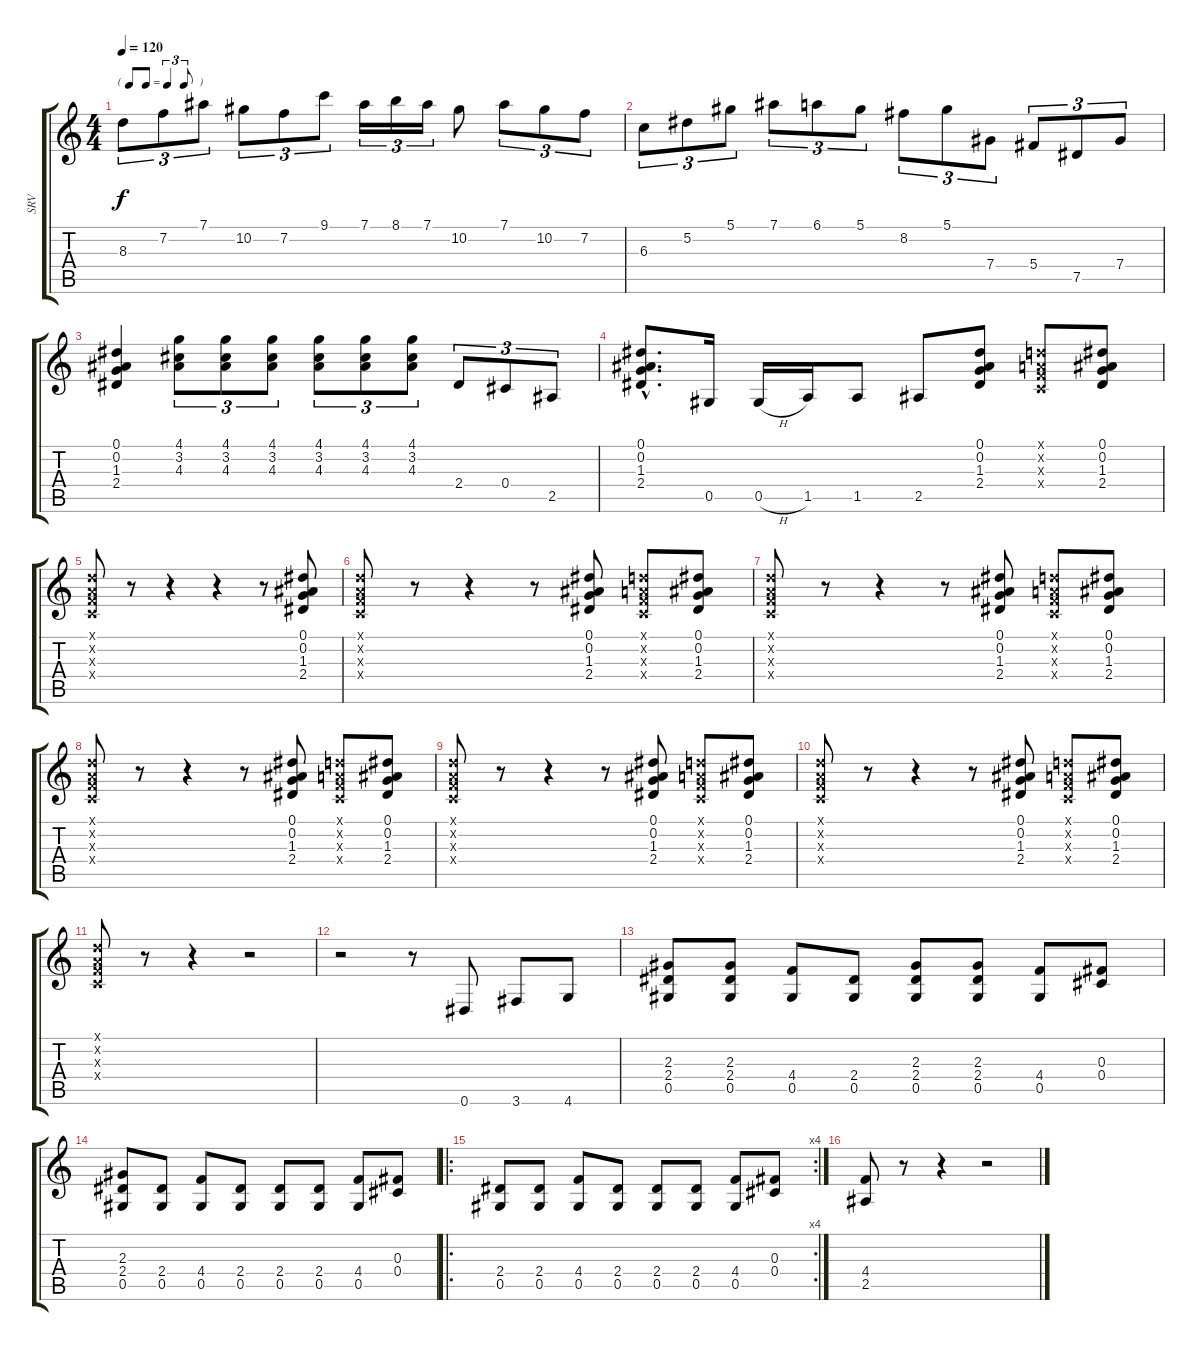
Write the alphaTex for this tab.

\track ("SRV" "SRV") {instrument acousticguitarnylon}
\staff {score tabs}
\tuning (Eb4 Bb3 Gb3 Db3 Ab2 Eb2) {hide}
\ts (4 4)
\tf triplet8th
\tempo 120
\clef g2
\ks c
8.3.8{tu (3 2) dy f instrument acousticguitarnylon} 7.2.8{tu (3 2)} 7.1.8{tu (3 2)} 10.2.8{tu (3 2)} 7.2.8{tu (3 2)} 9.1.8{tu (3 2)} 7.1.16{tu (3 2)} 8.1.16{tu (3 2)} 7.1.16{tu (3 2)} 10.2.8 7.1.8{tu (3 2)} 10.2.8{tu (3 2)} 7.2.8{tu (3 2)} |
6.3.8{tu (3 2)} 5.2.8{tu (3 2)} 5.1.8{tu (3 2)} 7.1.8{tu (3 2)} 6.1.8{tu (3 2)} 5.1.8{tu (3 2)} 8.2.8{tu (3 2)} 5.1.8{tu (3 2)} 7.4.8{tu (3 2)} 5.4.8{tu (3 2)} 7.5.8{tu (3 2)} 7.4.8{tu (3 2)} |
(0.1 0.2 1.3 2.4).4 (4.1 3.2 4.3).8{tu (3 2)} (4.1 3.2 4.3).8{tu (3 2)} (4.1 3.2 4.3).8{tu (3 2)} (4.1 3.2 4.3).8{tu (3 2)} (4.1 3.2 4.3).8{tu (3 2)} (4.1 3.2 4.3).8{tu (3 2)} 2.4.8{tu (3 2)} 0.4.8{tu (3 2)} 2.5.8{tu (3 2)} |
(0.1{hac} 0.2{hac} 1.3{hac} 2.4{hac}).8{d} 0.5.16 0.5{h}.16 1.5.16 1.5.8 2.5.8 (0.1 0.2 1.3 2.4).8 (-1.1{x} -1.2{x} -1.3{x} -1.4{x}).8 (0.1 0.2 1.3 2.4).8 |
(-1.1{x} -1.2{x} -1.3{x} -1.4{x}).8 r.8 r.4 r.4 r.8 (0.1 0.2 1.3 2.4).8 |
(-1.1{x} -1.2{x} -1.3{x} -1.4{x}).8 r.8 r.4 r.8 (0.1 0.2 1.3 2.4).8 (-1.1{x} -1.2{x} -1.3{x} -1.4{x}).8 (0.1 0.2 1.3 2.4).8 |
(-1.1{x} -1.2{x} -1.3{x} -1.4{x}).8 r.8 r.4 r.8 (0.1 0.2 1.3 2.4).8 (-1.1{x} -1.2{x} -1.3{x} -1.4{x}).8 (0.1 0.2 1.3 2.4).8 |
(-1.1{x} -1.2{x} -1.3{x} -1.4{x}).8 r.8 r.4 r.8 (0.1 0.2 1.3 2.4).8 (-1.1{x} -1.2{x} -1.3{x} -1.4{x}).8 (0.1 0.2 1.3 2.4).8 |
(-1.1{x} -1.2{x} -1.3{x} -1.4{x}).8 r.8 r.4 r.8 (0.1 0.2 1.3 2.4).8 (-1.1{x} -1.2{x} -1.3{x} -1.4{x}).8 (0.1 0.2 1.3 2.4).8 |
(-1.1{x} -1.2{x} -1.3{x} -1.4{x}).8 r.8 r.4 r.8 (0.1 0.2 1.3 2.4).8 (-1.1{x} -1.2{x} -1.3{x} -1.4{x}).8 (0.1 0.2 1.3 2.4).8 |
(-1.1{x} -1.2{x} -1.3{x} -1.4{x}).8 r.8 r.4 r.2 |
r.2 r.8 0.6.8 3.6.8 4.6.8 |
(2.3 2.4 0.5).8 (2.3 2.4 0.5).8 (4.4 0.5).8 (2.4 0.5).8 (2.3 2.4 0.5).8 (2.3 2.4 0.5).8 (4.4 0.5).8 (0.3 0.4).8 |
(2.3 2.4 0.5).8 (2.4 0.5).8 (4.4 0.5).8 (2.4 0.5).8 (2.4 0.5).8 (2.4 0.5).8 (4.4 0.5).8 (0.3 0.4).8 |
\ro
\rc 4
(2.4 0.5).8 (2.4 0.5).8 (4.4 0.5).8 (2.4 0.5).8 (2.4 0.5).8 (2.4 0.5).8 (4.4 0.5).8 (0.3 0.4).8 |
(4.4 2.5).8 r.8 r.4 r.2
